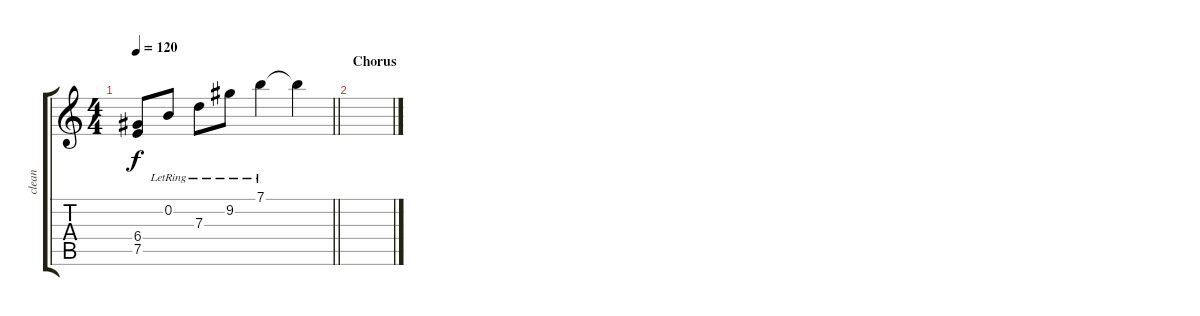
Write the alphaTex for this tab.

\track ("clean" "clean") {instrument electricguitarclean}
\staff {score tabs}
\tuning (E4 B3 G3 D3 A2 E2) {hide}
\ts (4 4)
\tempo 120
\clef g2
\barLineRight lightlight
\ks c
(6.4{t} 7.5{t}).8{dy f} 0.2{lr}.8 7.3{lr}.8 9.2{lr}.8 7.1{lr}.4 7.1{t}.4 |
\section ("" "Chorus")
